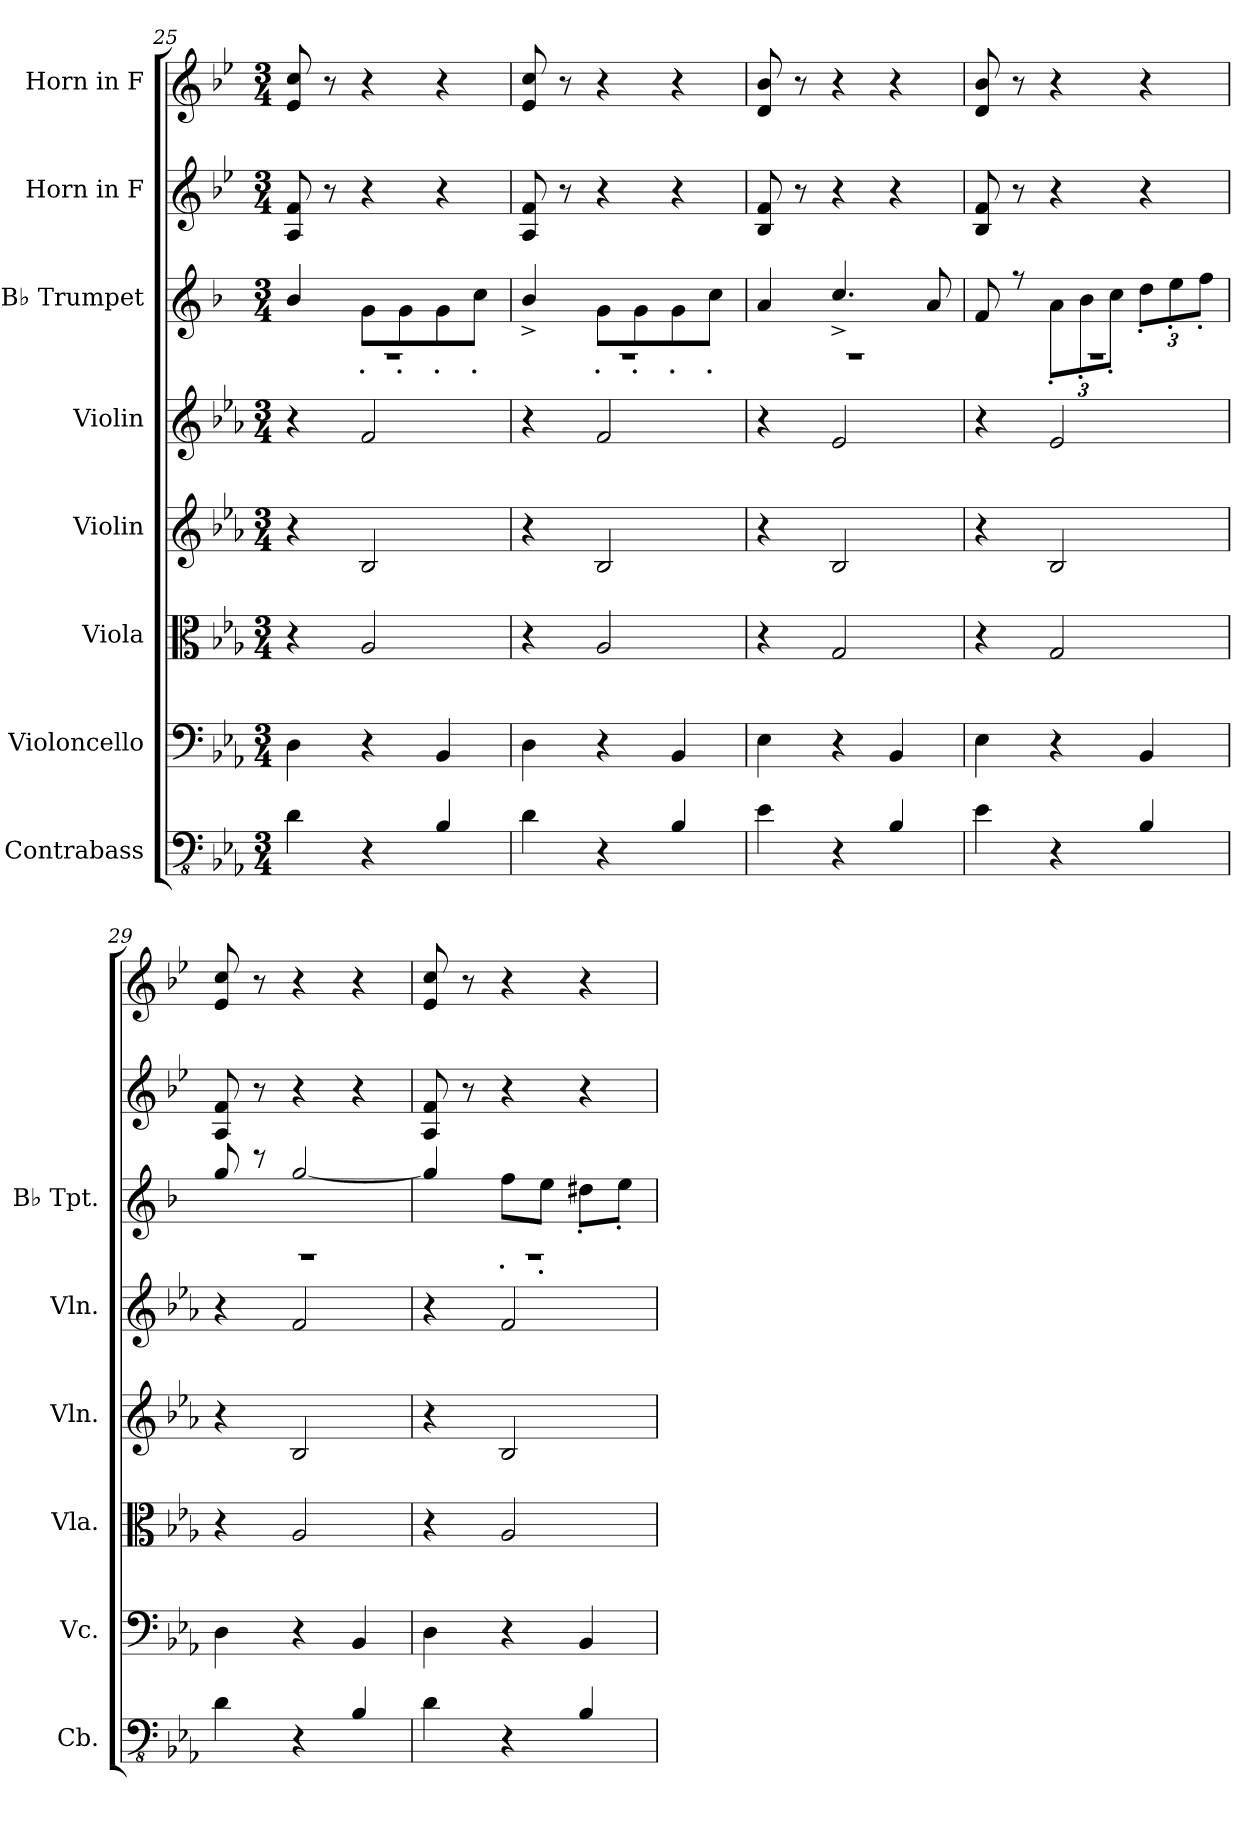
**kern	**kern	**kern	**kern	**kern	**kern	**kern	**kern
*part8	*part7	*part6	*part5	*part4	*part3	*part2	*part1
*staff8	*staff7	*staff6	*staff5	*staff4	*staff3	*staff2	*staff1
*I"Contrabass	*I"Violoncello	*I"Viola	*I"Violin	*I"Violin	*I"B♭ Trumpet	*I"Horn in F	*I"Horn in F
*I'Cb.	*I'Vc.	*I'Vla.	*I'Vln.	*I'Vln.	*I'B♭ Tpt.	*	*
*clefFv4	*clefF4	*clefC3	*clefG2	*clefG2	*clefG2	*clefG2	*clefG2
*ITrd7c12	*	*	*	*	*ITrd1c2	*ITrd4c7	*ITrd4c7
*k[b-e-a-]	*k[b-e-a-]	*k[b-e-a-]	*k[b-e-a-]	*k[b-e-a-]	*k[b-e-a-]	*k[b-e-a-]	*k[b-e-a-]
*M3/4	*M3/4	*M3/4	*M3/4	*M3/4	*M3/4	*M3/4	*M3/4
=25	=25	=25	=25	=25	=25	=25	=25
*	*	*	*	*	*^	*	*
4DD\	4D\	4r	4r	4r	2.rF	4a-/	8D/ 8B-/	8A-/ 8f/
.	.	.	.	.	.	.	8r	8r
4r	4r	2A-/	2B-/	2f/	.	8f'\L	4r	4r
.	.	.	.	.	.	8f'\	.	.
4BBB-/	4BB-/	.	.	.	.	8f'\	4r	4r
.	.	.	.	.	.	8b-'\J	.	.
=26	=26	=26	=26	=26	=26	=26	=26	=26
4DD\	4D\	4r	4r	4r	2.rF	4a-^/	8D/ 8B-/	8A-/ 8f/
.	.	.	.	.	.	.	8r	8r
4r	4r	2A-/	2B-/	2f/	.	8f'\L	4r	4r
.	.	.	.	.	.	8f'\	.	.
4BBB-/	4BB-/	.	.	.	.	8f'\	4r	4r
.	.	.	.	.	.	8b-'\J	.	.
=27	=27	=27	=27	=27	=27	=27	=27	=27
4EE-\	4E-\	4r	4r	4r	2.rF	4g/	8E-/ 8B-/	8G/ 8e-/
.	.	.	.	.	.	.	8r	8r
4r	4r	2G/	2B-/	2e-/	.	4.b-^/	4r	4r
4BBB-/	4BB-/	.	.	.	.	.	4r	4r
.	.	.	.	.	.	8g/	.	.
=28	=28	=28	=28	=28	=28	=28	=28	=28
4EE-\	4E-\	4r	4r	4r	2.rF	8e-/	8E-/ 8B-/	8G/ 8e-/
.	.	.	.	.	.	8rff	8r	8r
*	*	*	*	*	*	*Xbrackettup	*	*
4r	4r	2G/	2B-/	2e-/	.	12g'/L	4r	4r
.	.	.	.	.	.	12a-'\	.	.
.	.	.	.	.	.	12b-'\J	.	.
4BBB-/	4BB-/	.	.	.	.	12cc'\L	4r	4r
.	.	.	.	.	.	12dd'\	.	.
.	.	.	.	.	.	12ee-'\J	.	.
=29	=29	=29	=29	=29	=29	=29	=29	=29
4DD\	4D\	4r	4r	4r	2.rF	8ff/	8D/ 8B-/	8A-/ 8f/
.	.	.	.	.	.	8rccc	8r	8r
4r	4r	2A-/	2B-/	2f/	.	[2ff/	4r	4r
4BBB-/	4BB-/	.	.	.	.	.	4r	4r
=30	=30	=30	=30	=30	=30	=30	=30	=30
4DD\	4D\	4r	4r	4r	2.rF	4ff/]	8D/ 8B-/	8A-/ 8f/
.	.	.	.	.	.	.	8r	8r
4r	4r	2A-/	2B-/	2f/	.	8ee-'\L	4r	4r
.	.	.	.	.	.	8dd'\J	.	.
4BBB-/	4BB-/	.	.	.	.	8cc#X'\L	4r	4r
.	.	.	.	.	.	8dd'\J	.	.
*	*	*	*	*	*v	*v	*	*
=	=	=	=	=	=	=	=
*-	*-	*-	*-	*-	*-	*-	*-
